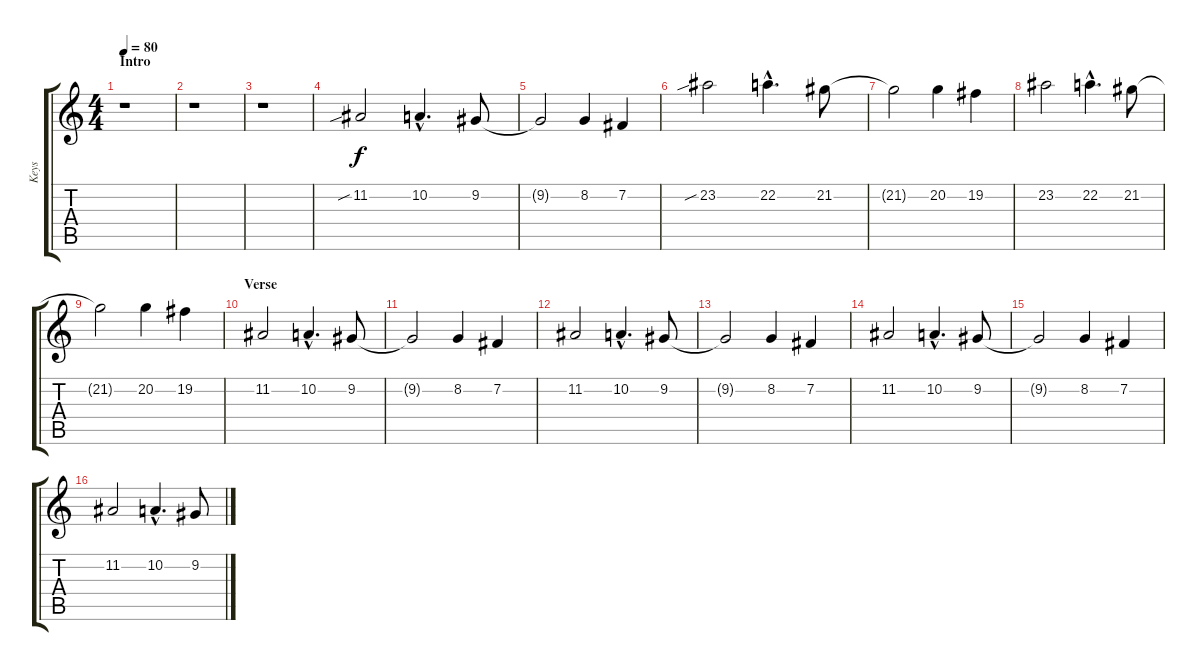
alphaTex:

\track ("Keys" "Keys") {instrument stringensemble1}
\staff {score tabs}
\tuning (E4 B3 G3 D3 A2 E2) {hide}
\ts (4 4)
\section ("" "Intro")
\tempo 80
\clef g2
\ks c
r.1{dy f instrument lead1square} |
r.1 |
r.1 |
11.2{sib}.2{instrument lead1square} 10.2{hac}.4{d} 9.2.8 |
9.2{t}.2 8.2.4 7.2.4 |
23.2{sib}.2 22.2{hac}.4{d} 21.2.8 |
21.2{t}.2 20.2.4 19.2.4 |
23.2.2 22.2{hac}.4{d} 21.2.8 |
21.2{t}.2 20.2.4 19.2.4 |
\section ("" "Verse")
11.2.2 10.2{hac}.4{d} 9.2.8 |
9.2{t}.2 8.2.4 7.2.4 |
11.2.2 10.2{hac}.4{d} 9.2.8 |
9.2{t}.2 8.2.4 7.2.4 |
11.2.2 10.2{hac}.4{d} 9.2.8 |
9.2{t}.2 8.2.4 7.2.4 |
11.2.2 10.2{hac}.4{d} 9.2.8
